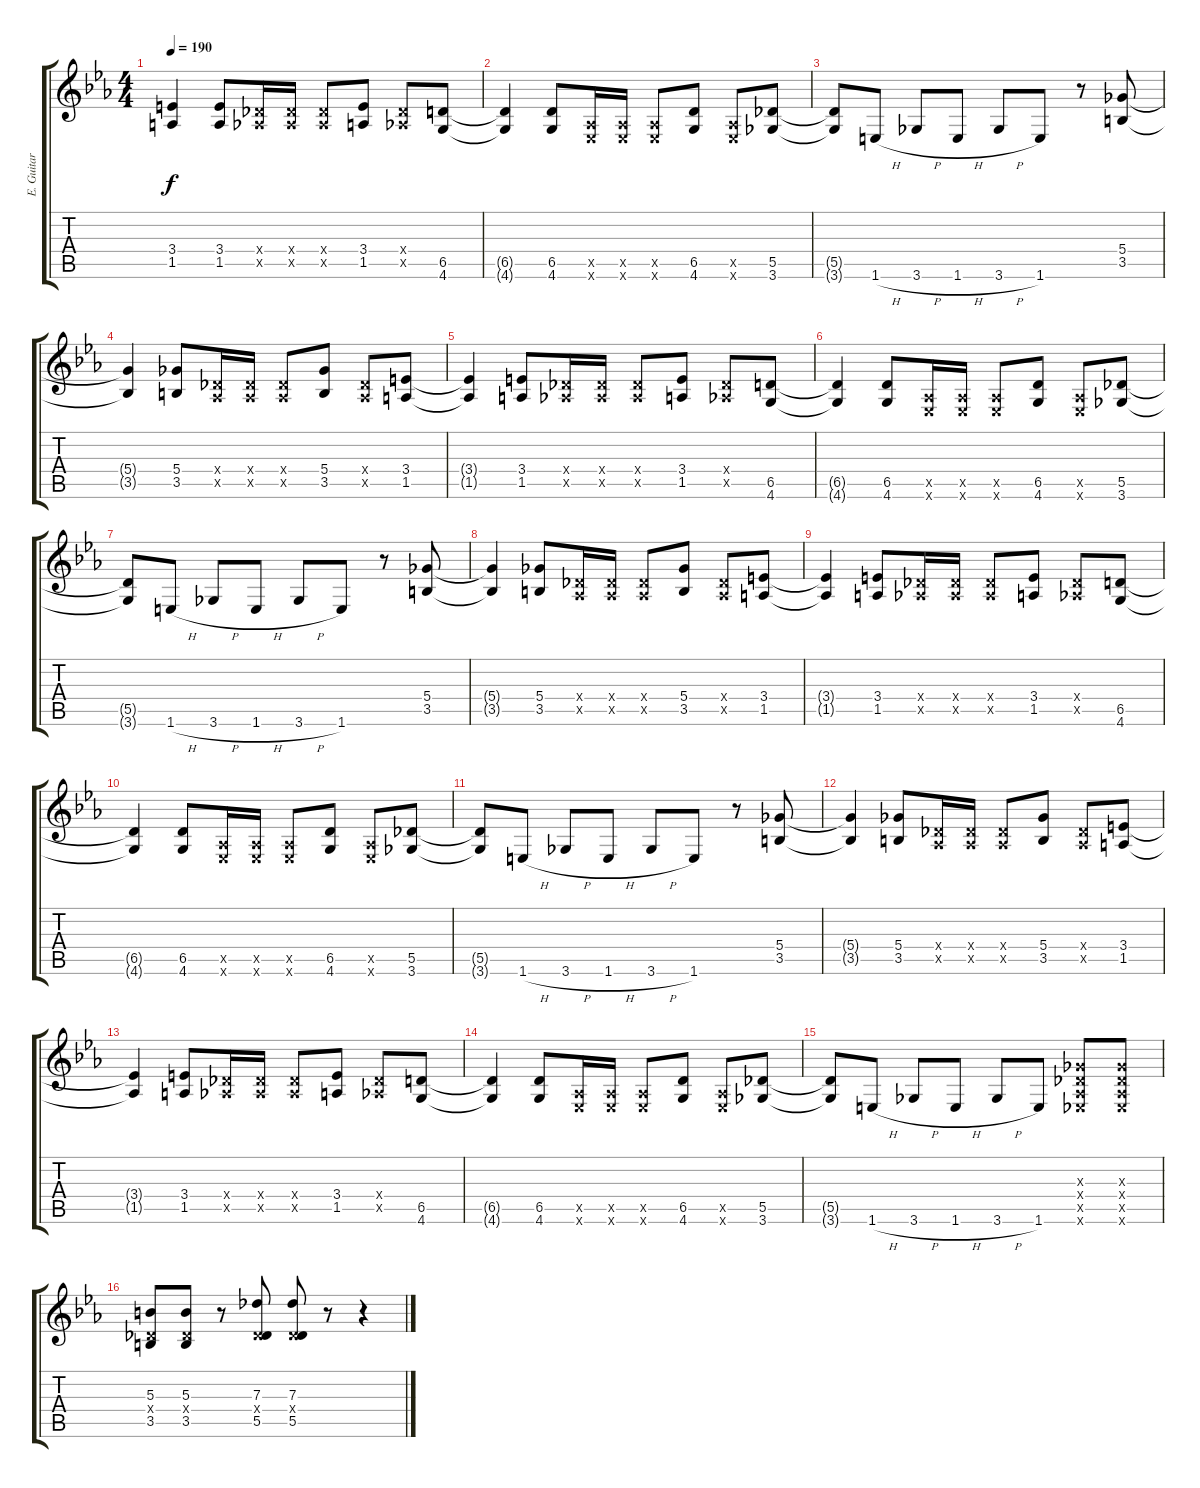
\track ("E. Guitar II" "E. Guitar ") {instrument overdrivenguitar}
\staff {score tabs}
\tuning (Eb4 Bb3 Gb3 Db3 Ab2 Eb2) {hide}
\ts (4 4)
\tempo 190
\clef g2
\ks eb
(3.4{t} 1.5{t}).4{dy f} (3.4 1.5).8 (0.4{x} 0.5{x}).16 (0.4{x} 0.5{x}).16 (0.4{x} 0.5{x}).8 (3.4 1.5).8 (0.4{x} 0.5{x}).8 (6.5 4.6).8 |
(6.5{t} 4.6{t}).4 (6.5 4.6).8 (0.5{x} 0.6{x}).16 (0.5{x} 0.6{x}).16 (0.5{x} 0.6{x}).8 (6.5 4.6).8 (0.5{x} 0.6{x}).8 (5.5 3.6).8 |
(5.5{t} 3.6{t}).8 1.6{h}.8 3.6{h}.8 1.6{h}.8 3.6{h}.8 1.6.8 r.8 (5.4 3.5).8 |
(5.4{t} 3.5{t}).4 (5.4 3.5).8 (0.4{x} 0.5{x}).16 (0.4{x} 0.5{x}).16 (0.4{x} 0.5{x}).8 (5.4 3.5).8 (0.4{x} 0.5{x}).8 (3.4 1.5).8 |
(3.4{t} 1.5{t}).4 (3.4 1.5).8 (0.4{x} 0.5{x}).16 (0.4{x} 0.5{x}).16 (0.4{x} 0.5{x}).8 (3.4 1.5).8 (0.4{x} 0.5{x}).8 (6.5 4.6).8 |
(6.5{t} 4.6{t}).4 (6.5 4.6).8 (0.5{x} 0.6{x}).16 (0.5{x} 0.6{x}).16 (0.5{x} 0.6{x}).8 (6.5 4.6).8 (0.5{x} 0.6{x}).8 (5.5 3.6).8 |
(5.5{t} 3.6{t}).8 1.6{h}.8 3.6{h}.8 1.6{h}.8 3.6{h}.8 1.6.8 r.8 (5.4 3.5).8 |
(5.4{t} 3.5{t}).4 (5.4 3.5).8 (0.4{x} 0.5{x}).16 (0.4{x} 0.5{x}).16 (0.4{x} 0.5{x}).8 (5.4 3.5).8 (0.4{x} 0.5{x}).8 (3.4 1.5).8 |
(3.4{t} 1.5{t}).4 (3.4 1.5).8 (0.4{x} 0.5{x}).16 (0.4{x} 0.5{x}).16 (0.4{x} 0.5{x}).8 (3.4 1.5).8 (0.4{x} 0.5{x}).8 (6.5 4.6).8 |
(6.5{t} 4.6{t}).4 (6.5 4.6).8 (0.5{x} 0.6{x}).16 (0.5{x} 0.6{x}).16 (0.5{x} 0.6{x}).8 (6.5 4.6).8 (0.5{x} 0.6{x}).8 (5.5 3.6).8 |
(5.5{t} 3.6{t}).8 1.6{h}.8 3.6{h}.8 1.6{h}.8 3.6{h}.8 1.6.8 r.8 (5.4 3.5).8 |
(5.4{t} 3.5{t}).4 (5.4 3.5).8 (0.4{x} 0.5{x}).16 (0.4{x} 0.5{x}).16 (0.4{x} 0.5{x}).8 (5.4 3.5).8 (0.4{x} 0.5{x}).8 (3.4 1.5).8 |
(3.4{t} 1.5{t}).4 (3.4 1.5).8 (0.4{x} 0.5{x}).16 (0.4{x} 0.5{x}).16 (0.4{x} 0.5{x}).8 (3.4 1.5).8 (0.4{x} 0.5{x}).8 (6.5 4.6).8 |
(6.5{t} 4.6{t}).4 (6.5 4.6).8 (0.5{x} 0.6{x}).16 (0.5{x} 0.6{x}).16 (0.5{x} 0.6{x}).8 (6.5 4.6).8 (0.5{x} 0.6{x}).8 (5.5 3.6).8 |
(5.5{t} 3.6{t}).8 1.6{h}.8 3.6{h}.8 1.6{h}.8 3.6{h}.8 1.6.8 (0.3{x} 0.4{x} 0.5{x} 0.6{x}).8 (0.3{x} 0.4{x} 0.5{x} 0.6{x}).8 |
(5.3 0.4{x} 3.5).8 (5.3 0.4{x} 3.5).8 r.8 (7.3 0.4{x} 5.5).8 (7.3 0.4{x} 5.5).8 r.8 r.4
